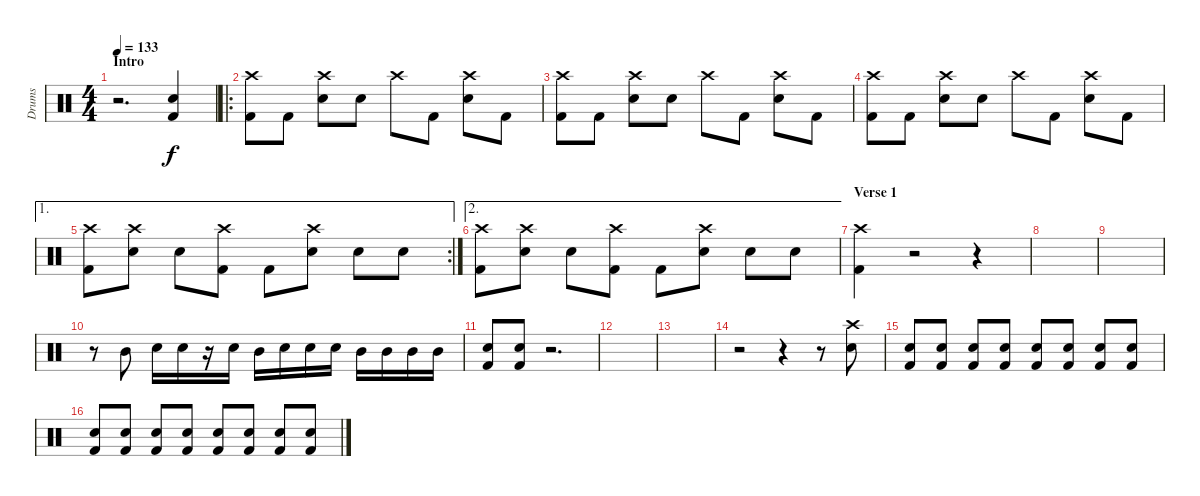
\track ("Drums" "Drums") {instrument percussion}
\staff {score}
\articulation defaults
\ts (4 4)
\section ("" "Intro")
\tempo 133
\clef neutral
\ks c
r.2{d dy f} ("Snare (hit) 2" "Kick (hit) 2").4 |
\ro
("Crash high (hit)" "Kick (hit) 2").8 "Kick (hit) 2".8 ("Crash high (hit)" "Snare (hit) 2").8 "Snare (hit) 2".8 "Crash high (hit)".8 "Kick (hit) 2".8 ("Crash high (hit)" "Snare (hit) 2").8 "Kick (hit) 2".8 |
("Crash high (hit)" "Kick (hit) 2").8 "Kick (hit) 2".8 ("Crash high (hit)" "Snare (hit) 2").8 "Snare (hit) 2".8 "Crash high (hit)".8 "Kick (hit) 2".8 ("Crash high (hit)" "Snare (hit) 2").8 "Kick (hit) 2".8 |
("Crash high (hit)" "Kick (hit) 2").8 "Kick (hit) 2".8 ("Crash high (hit)" "Snare (hit) 2").8 "Snare (hit) 2".8 "Crash high (hit)".8 "Kick (hit) 2".8 ("Crash high (hit)" "Snare (hit) 2").8 "Kick (hit) 2".8 |
\ae 1
\rc 2
("Crash high (hit)" "Kick (hit) 2").8 ("Crash high (hit)" "Snare (hit) 2").8 "Snare (hit) 2".8 ("Crash high (hit)" "Kick (hit) 2").8 "Kick (hit) 2".8 ("Crash high (hit)" "Snare (hit) 2").8 "Snare (hit) 2".8 "Snare (hit) 2".8 |
\ae 2
("Crash high (hit)" "Kick (hit) 2").8 ("Crash high (hit)" "Snare (hit) 2").8 "Snare (hit) 2".8 ("Crash high (hit)" "Kick (hit) 2").8 "Kick (hit) 2".8 ("Crash high (hit)" "Snare (hit) 2").8 "Snare (hit) 2".8 "Snare (hit) 2".8 |
\section ("" "Verse 1")
("Crash high (hit)" "Kick (hit) 2").4 r.2 r.4 |
|
|
r.8 "Mid Tom (hit)".8 "Snare (hit) 2".16 "Snare (hit) 2".16 r.16 "Snare (hit) 2".16 "Mid Tom (hit)".16 "Snare (hit) 2".16 "Snare (hit) 2".16 "Snare (hit) 2".16 "Mid Tom (hit)".16 "Mid Tom (hit)".16 "Mid Tom (hit)".16 "Mid Tom (hit)".16 |
("Snare (hit) 2" "Kick (hit) 2").8 ("Snare (hit) 2" "Kick (hit) 2").8 r.2{d} |
|
|
r.2 r.4 r.8 ("Crash high (hit)" "Snare (hit) 2").8 |
("Snare (hit) 2" "Kick (hit) 2").8 ("Snare (hit) 2" "Kick (hit) 2").8 ("Snare (hit) 2" "Kick (hit) 2").8 ("Snare (hit) 2" "Kick (hit) 2").8 ("Snare (hit) 2" "Kick (hit) 2").8 ("Snare (hit) 2" "Kick (hit) 2").8 ("Snare (hit) 2" "Kick (hit) 2").8 ("Snare (hit) 2" "Kick (hit) 2").8 |
("Snare (hit) 2" "Kick (hit) 2").8 ("Snare (hit) 2" "Kick (hit) 2").8 ("Snare (hit) 2" "Kick (hit) 2").8 ("Snare (hit) 2" "Kick (hit) 2").8 ("Snare (hit) 2" "Kick (hit) 2").8 ("Snare (hit) 2" "Kick (hit) 2").8 ("Snare (hit) 2" "Kick (hit) 2").8 ("Snare (hit) 2" "Kick (hit) 2").8
